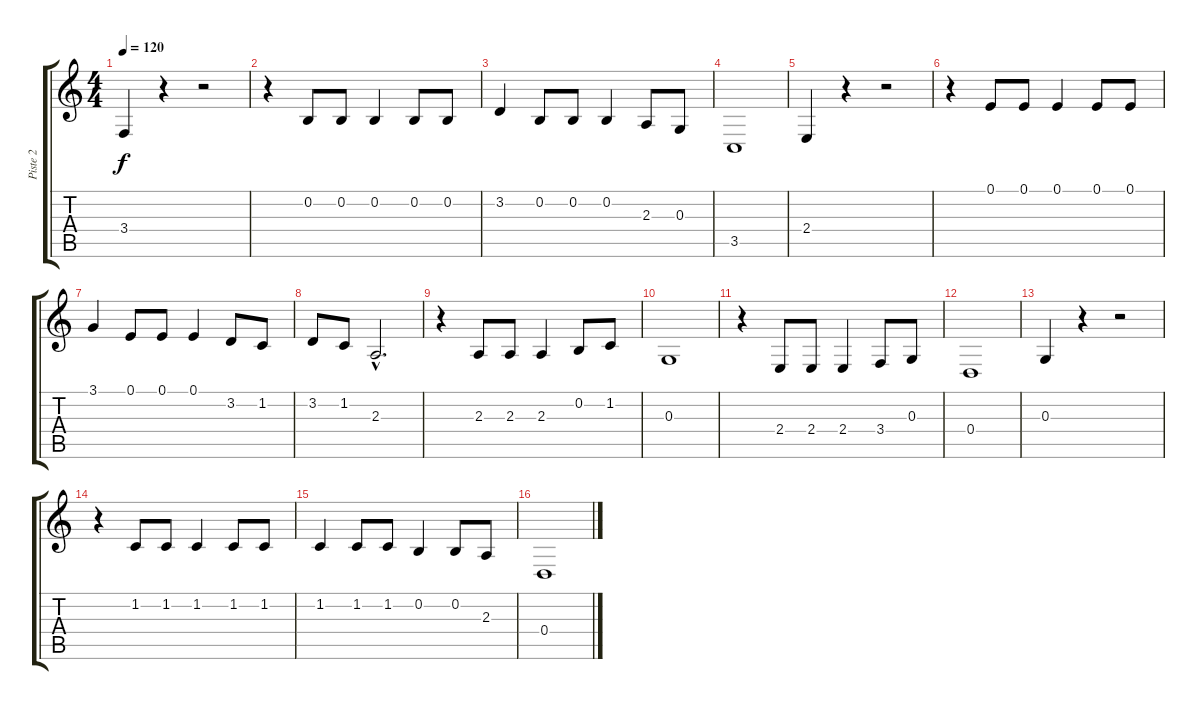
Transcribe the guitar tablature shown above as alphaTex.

\track ("Piste 2" "Piste 2") {instrument lead6voice}
\staff {score tabs}
\tuning (E4 B3 G3 D3 A2 E2) {hide}
\ts (4 4)
\tempo 120
\clef g2
\ks c
3.4.4{dy f} r.4 r.2 |
r.4 0.2.8 0.2.8 0.2.4 0.2.8 0.2.8 |
3.2.4 0.2.8 0.2.8 0.2.4 2.3.8 0.3.8 |
3.5.1 |
2.4.4 r.4 r.2 |
r.4 0.1.8 0.1.8 0.1.4 0.1.8 0.1.8 |
3.1.4 0.1.8 0.1.8 0.1.4 3.2.8 1.2.8 |
3.2.8 1.2.8 2.3{hac}.2{d} |
r.4 2.3.8 2.3.8 2.3.4 0.2.8 1.2.8 |
0.3.1 |
r.4 2.4.8 2.4.8 2.4.4 3.4.8 0.3.8 |
0.4.1 |
0.3.4 r.4 r.2 |
r.4 1.2.8 1.2.8 1.2.4 1.2.8 1.2.8 |
1.2.4 1.2.8 1.2.8 0.2.4 0.2.8 2.3.8 |
0.4.1
